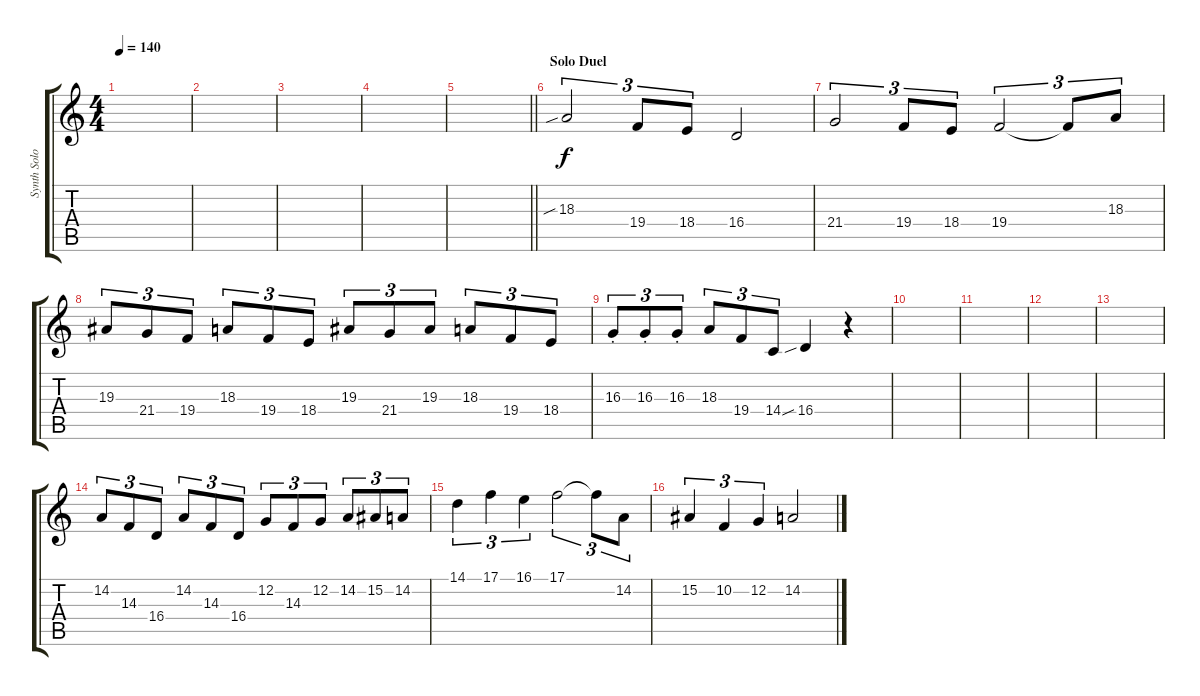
\track ("Synth Solo" "Synth Solo") {instrument lead2sawtooth}
\staff {score tabs}
\tuning (C4 G3 Eb3 Bb2 F2 C2) {hide}
\ts (4 4)
\tempo 140
\clef g2
\ks c
|
|
|
|
\barLineRight lightlight
|
\section ("" "Solo Duel")
18.3{sib}.2{tu (3 2)} 19.4.8{tu (3 2)} 18.4.8{tu (3 2)} 16.4.2 |
21.4.2{tu (3 2)} 19.4.8{tu (3 2)} 18.4.8{tu (3 2)} 19.4.2{tu (3 2)} 19.4{t}.8{tu (3 2)} 18.3.8{tu (3 2)} |
19.3.8{tu (3 2)} 21.4.8{tu (3 2)} 19.4.8{tu (3 2)} 18.3.8{tu (3 2)} 19.4.8{tu (3 2)} 18.4.8{tu (3 2)} 19.3.8{tu (3 2)} 21.4.8{tu (3 2)} 19.3.8{tu (3 2)} 18.3.8{tu (3 2)} 19.4.8{tu (3 2)} 18.4.8{tu (3 2)} |
16.3{st}.8{tu (3 2)} 16.3{st}.8{tu (3 2)} 16.3{st}.8{tu (3 2)} 18.3.8{tu (3 2)} 19.4.8{tu (3 2)} 14.4.8{tu (3 2)} 16.4{sib}.4 r.4 |
|
|
|
|
14.2.8{tu (3 2)} 14.3.8{tu (3 2)} 16.4.8{tu (3 2)} 14.2.8{tu (3 2)} 14.3.8{tu (3 2)} 16.4.8{tu (3 2)} 12.2.8{tu (3 2)} 14.3.8{tu (3 2)} 12.2.8{tu (3 2)} 14.2.8{tu (3 2)} 15.2.8{tu (3 2)} 14.2.8{tu (3 2)} |
14.1.4{tu (3 2)} 17.1.4{tu (3 2)} 16.1.4{tu (3 2)} 17.1.2{tu (3 2)} 17.1{t}.8{tu (3 2)} 14.2.8{tu (3 2)} |
15.2.4{tu (3 2)} 10.2.4{tu (3 2)} 12.2.4{tu (3 2)} 14.2.2
